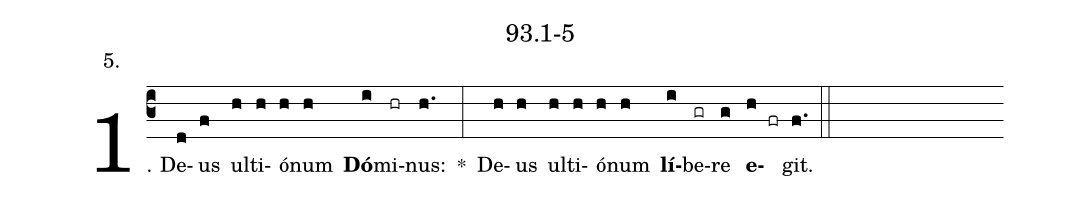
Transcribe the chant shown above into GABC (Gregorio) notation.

name: 93.1-5;
annotation: 5.;
%%
(c3)1. De(d)us(f) ul(h)ti(h)ó(h)num(h) <b>Dó</b>(i)mi(hr)nus:(h.) *(:) De(h)us(h) ul(h)ti(h)ó(h)num(h) <b>lí</b>(i)be(gr)re(g) <b>e</b>(h fr)git.(f.) (::)


%E(h) u(h) o(i) u(g) a(h) e.(f.) (::)
